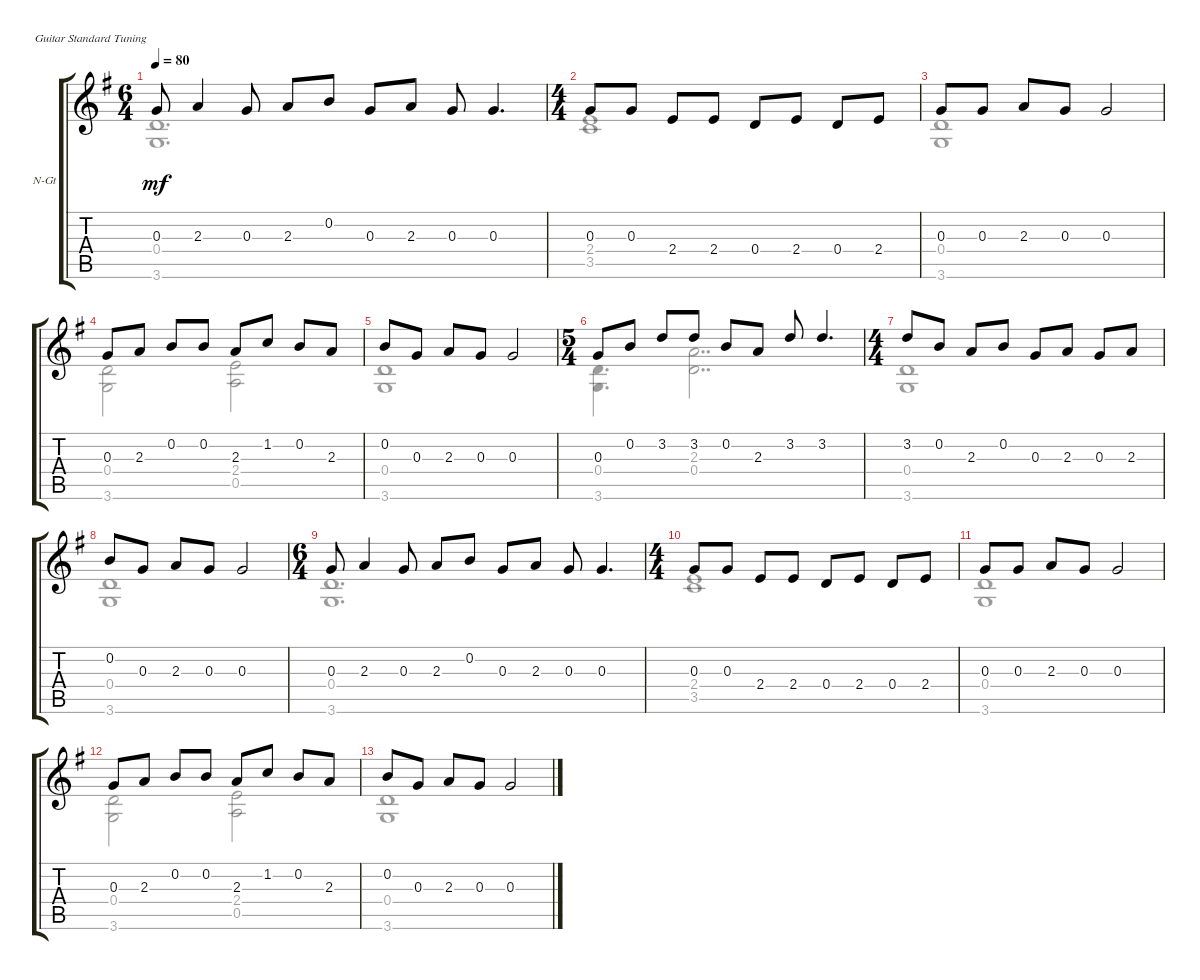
\defaultSystemsLayout 4
\bracketExtendMode groupsimilarinstruments
\firstSystemTrackNameOrientation horizontal
\otherSystemsTrackNameOrientation horizontal
\track ("Nylon Guitar" "N-Gt") {instrument acousticguitarnylon}
\staff {score tabs}
\tuning (E4 B3 G3 D3 A2 E2)
\voice
\ts (6 4)
\tempo 80
\clef g2
\ks g
0.3.8{dy mf instrument acousticguitarnylon} 2.3.4 0.3.8 2.3.8 0.2.8 0.3.8 2.3.8 0.3.8 0.3.4{d} |
\ts (4 4)
0.3.8 0.3.8 2.4.8 2.4.8 0.4.8 2.4.8 0.4.8 2.4.8 |
0.3.8 0.3.8 2.3.8 0.3.8 0.3.2 |
0.3.8 2.3.8 0.2.8 0.2.8 2.3.8 1.2.8 0.2.8 2.3.8 |
0.2.8 0.3.8 2.3.8 0.3.8 0.3.2 |
\ts (5 4)
0.3.8 0.2.8 3.2.8 3.2.8 0.2.8 2.3.8 3.2.8 3.2.4{d} |
\ts (4 4)
3.2.8 0.2.8 2.3.8 0.2.8 0.3.8 2.3.8 0.3.8 2.3.8 |
0.2.8 0.3.8 2.3.8 0.3.8 0.3.2 |
\ts (6 4)
0.3.8 2.3.4 0.3.8 2.3.8 0.2.8 0.3.8 2.3.8 0.3.8 0.3.4{d} |
\ts (4 4)
0.3.8 0.3.8 2.4.8 2.4.8 0.4.8 2.4.8 0.4.8 2.4.8 |
0.3.8 0.3.8 2.3.8 0.3.8 0.3.2 |
0.3.8 2.3.8 0.2.8 0.2.8 2.3.8 1.2.8 0.2.8 2.3.8 |
0.2.8 0.3.8 2.3.8 0.3.8 0.3.2
\voice
\clef g2
\ottava regular
\simile none
\ks g
(0.4 3.6).1{d dy mf} |
(3.5 2.4).1 |
(3.6 0.4).1 |
(0.4 3.6).2 (0.5 2.4).2 |
(3.6 0.4).1 |
(3.6 0.4).4{d} (0.4 2.3).2{dd} |
(3.6 0.4).1 |
(3.6 0.4).1 |
(0.4 3.6).1{d} |
(3.5 2.4).1 |
(3.6 0.4).1 |
(0.4 3.6).2 (0.5 2.4).2 |
(3.6 0.4).1
